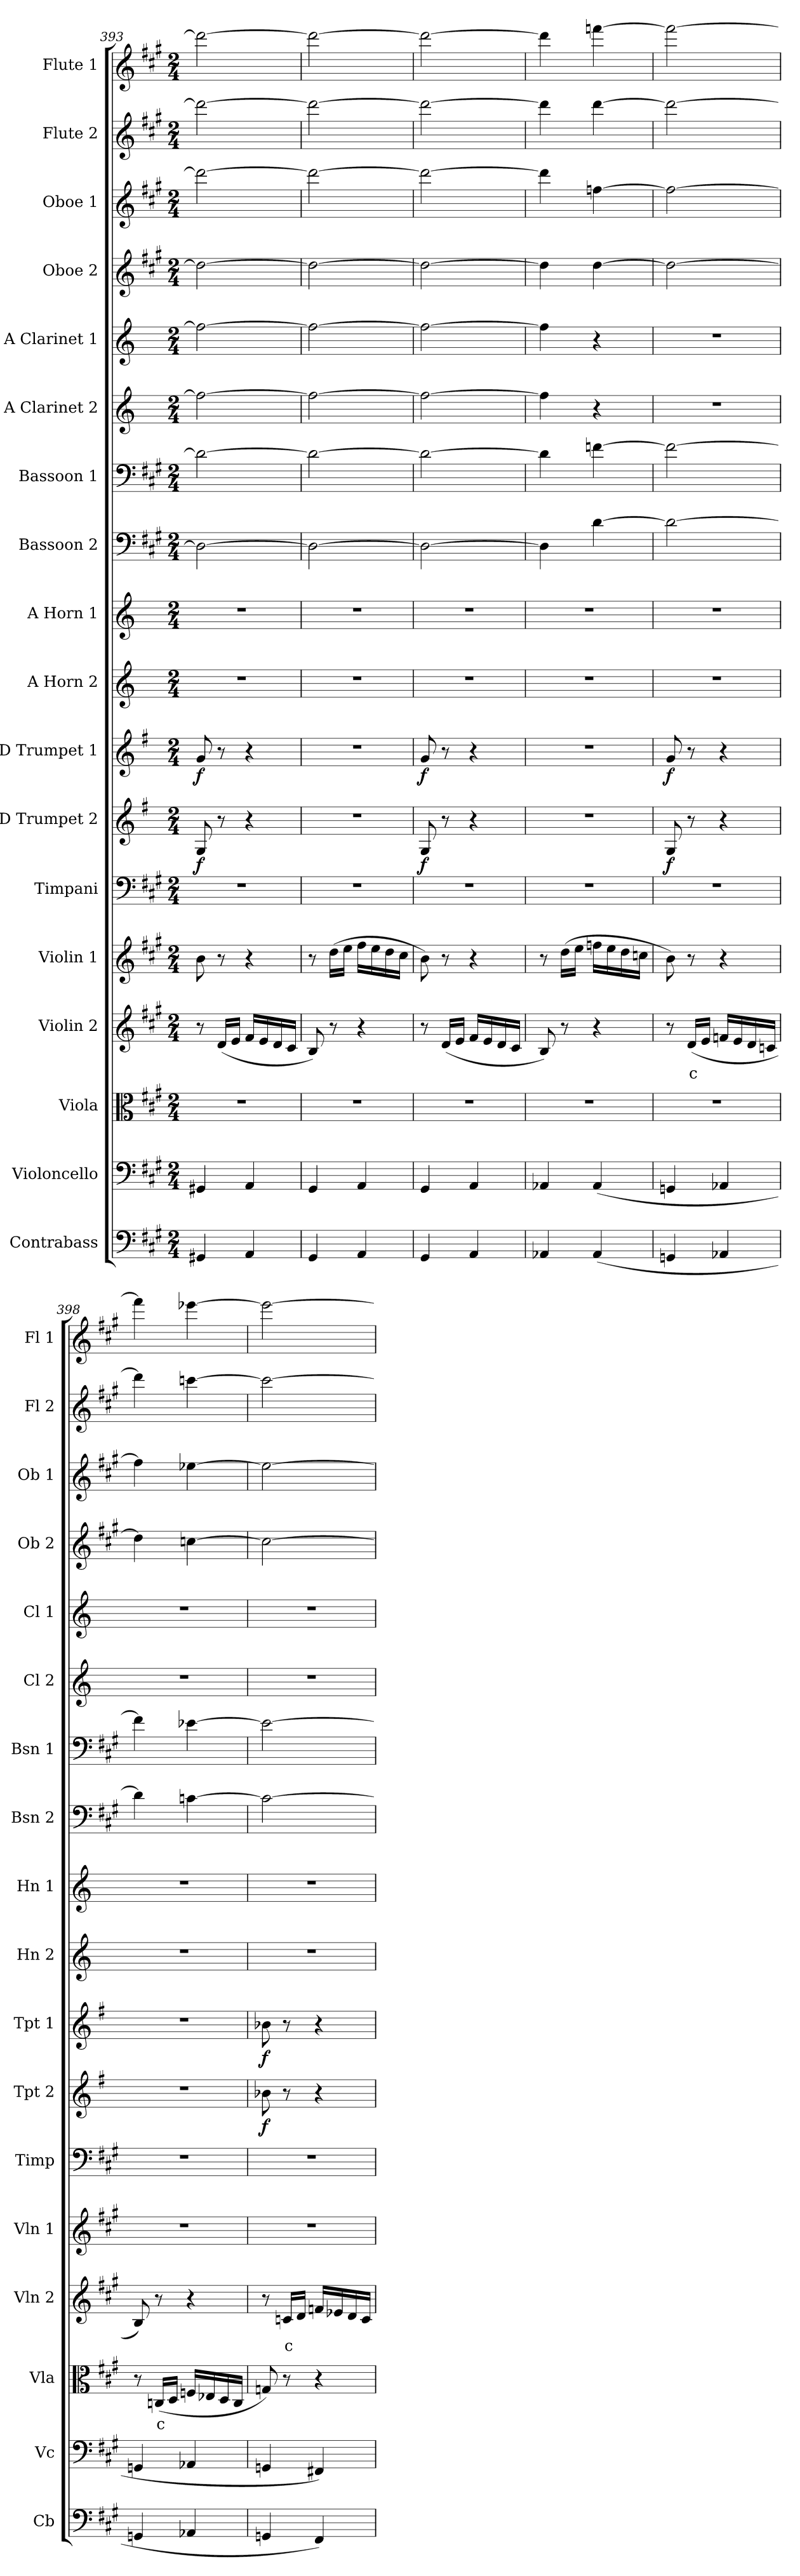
**kern	**kern	**kern	**text	**kern	**text	**kern	**kern	**kern	**dynam	**kern	**dynam	**kern	**kern	**kern	**kern	**kern	**kern	**kern	**kern	**kern	**kern
*part18	*part17	*part16	*part16	*part15	*part15	*part14	*part13	*part12	*part12	*part11	*part11	*part10	*part9	*part8	*part7	*part6	*part5	*part4	*part3	*part2	*part1
*staff18	*staff17	*staff16	*staff16	*staff15	*staff15	*staff14	*staff13	*staff12	*staff12	*staff11	*staff11	*staff10	*staff9	*staff8	*staff7	*staff6	*staff5	*staff4	*staff3	*staff2	*staff1
*I"Contrabass	*I"Violoncello	*I"Viola	*	*I"Violin 2	*	*I"Violin 1	*I"Timpani	*I"D Trumpet 2	*	*I"D Trumpet 1	*	*I"A Horn 2	*I"A Horn 1	*I"Bassoon 2	*I"Bassoon 1	*I"A Clarinet 2	*I"A Clarinet 1	*I"Oboe 2	*I"Oboe 1	*I"Flute 2	*I"Flute 1
*I'Cb	*I'Vc	*I'Vla	*	*I'Vln 2	*	*I'Vln 1	*I'Timp	*I'Tpt 2	*	*I'Tpt 1	*	*I'Hn 2	*I'Hn 1	*I'Bsn 2	*I'Bsn 1	*I'Cl 2	*I'Cl 1	*I'Ob 2	*I'Ob 1	*I'Fl 2	*I'Fl 1
*clefF4	*clefF4	*clefC3	*	*clefG2	*	*clefG2	*clefF4	*clefG2	*	*clefG2	*	*clefG2	*clefG2	*clefF4	*clefF4	*clefG2	*clefG2	*clefG2	*clefG2	*clefG2	*clefG2
*ITrd7c12	*	*	*	*	*	*	*	*ITrd-1c-2	*	*ITrd-1c-2	*	*ITrd2c3	*ITrd2c3	*	*	*ITrd2c3	*ITrd2c3	*	*	*	*
*k[f#c#g#]	*k[f#c#g#]	*k[f#c#g#]	*	*k[f#c#g#]	*	*k[f#c#g#]	*k[f#c#g#]	*k[f#c#g#]	*	*k[f#c#g#]	*	*k[f#c#g#]	*k[f#c#g#]	*k[f#c#g#]	*k[f#c#g#]	*k[f#c#g#]	*k[f#c#g#]	*k[f#c#g#]	*k[f#c#g#]	*k[f#c#g#]	*k[f#c#g#]
*M2/4	*M2/4	*M2/4	*	*M2/4	*	*M2/4	*M2/4	*M2/4	*	*M2/4	*	*M2/4	*M2/4	*M2/4	*M2/4	*M2/4	*M2/4	*M2/4	*M2/4	*M2/4	*M2/4
=393	=393	=393	=393	=393	=393	=393	=393	=393	=393	=393	=393	=393	=393	=393	=393	=393	=393	=393	=393	=393	=393
!	!	!	!	!	!	!	!	!	!LO:DY:b	!	!LO:DY:b	!	!	!	!	!	!	!	!	!	!
4GGG#X/	4GG#X/	2r	.	8r	.	8b\	2r	8A/	f	8a/	f	2r	2r	2D\_	2d\_	2dd\_	2dd\_	2dd\_	2ddd\_	2ddd\_	2ddd\_
.	.	.	.	(16d/LL	.	8r	.	8r	.	8r	.	.	.	.	.	.	.	.	.	.	.
.	.	.	.	16e/JJ	.	.	.	.	.	.	.	.	.	.	.	.	.	.	.	.	.
4AAA/	4AA/	.	.	16f#/LL	.	4r	.	4r	.	4r	.	.	.	.	.	.	.	.	.	.	.
.	.	.	.	16e/	.	.	.	.	.	.	.	.	.	.	.	.	.	.	.	.	.
.	.	.	.	16d/	.	.	.	.	.	.	.	.	.	.	.	.	.	.	.	.	.
.	.	.	.	16c#/JJ	.	.	.	.	.	.	.	.	.	.	.	.	.	.	.	.	.
!!LO:PB:g=z
=394	=394	=394	=394	=394	=394	=394	=394	=394	=394	=394	=394	=394	=394	=394	=394	=394	=394	=394	=394	=394	=394
4GGG#/	4GG#/	2r	.	8B/)	.	8r	2r	2r	.	2r	.	2r	2r	2D\_	2d\_	2dd\_	2dd\_	2dd\_	2ddd\_	2ddd\_	2ddd\_
.	.	.	.	8r	.	(16dd\LL	.	.	.	.	.	.	.	.	.	.	.	.	.	.	.
.	.	.	.	.	.	16ee\JJ	.	.	.	.	.	.	.	.	.	.	.	.	.	.	.
4AAA/	4AA/	.	.	4r	.	16ff#\LL	.	.	.	.	.	.	.	.	.	.	.	.	.	.	.
.	.	.	.	.	.	16ee\	.	.	.	.	.	.	.	.	.	.	.	.	.	.	.
.	.	.	.	.	.	16dd\	.	.	.	.	.	.	.	.	.	.	.	.	.	.	.
.	.	.	.	.	.	16cc#\JJ	.	.	.	.	.	.	.	.	.	.	.	.	.	.	.
=395	=395	=395	=395	=395	=395	=395	=395	=395	=395	=395	=395	=395	=395	=395	=395	=395	=395	=395	=395	=395	=395
!	!	!	!	!	!	!	!	!	!LO:DY:b	!	!LO:DY:b	!	!	!	!	!	!	!	!	!	!
4GGG#/	4GG#/	2r	.	8r	.	8b\)	2r	8A/	f	8a/	f	2r	2r	2D\_	2d\_	2dd\_	2dd\_	2dd\_	2ddd\_	2ddd\_	2ddd\_
.	.	.	.	(16d/LL	.	8r	.	8r	.	8r	.	.	.	.	.	.	.	.	.	.	.
.	.	.	.	16e/JJ	.	.	.	.	.	.	.	.	.	.	.	.	.	.	.	.	.
4AAA/	4AA/	.	.	16f#/LL	.	4r	.	4r	.	4r	.	.	.	.	.	.	.	.	.	.	.
.	.	.	.	16e/	.	.	.	.	.	.	.	.	.	.	.	.	.	.	.	.	.
.	.	.	.	16d/	.	.	.	.	.	.	.	.	.	.	.	.	.	.	.	.	.
.	.	.	.	16c#/JJ	.	.	.	.	.	.	.	.	.	.	.	.	.	.	.	.	.
=396	=396	=396	=396	=396	=396	=396	=396	=396	=396	=396	=396	=396	=396	=396	=396	=396	=396	=396	=396	=396	=396
4AAA-X/	4AA-X/	2r	.	8B/)	.	8r	2r	2r	.	2r	.	2r	2r	4D\]	4d\]	4dd\]	4dd\]	4dd\]	4ddd\]	4ddd\]	4ddd\]
.	.	.	.	8r	.	(16dd\LL	.	.	.	.	.	.	.	.	.	.	.	.	.	.	.
.	.	.	.	.	.	16ee\JJ	.	.	.	.	.	.	.	.	.	.	.	.	.	.	.
(4AAA-/	(4AA-/	.	.	4r	.	16ffn\LL	.	.	.	.	.	.	.	[4d\	[4fn\	4r	4r	[4dd\	[4ffn\	[4ddd\	[4fffn\
.	.	.	.	.	.	16ee\	.	.	.	.	.	.	.	.	.	.	.	.	.	.	.
.	.	.	.	.	.	16dd\	.	.	.	.	.	.	.	.	.	.	.	.	.	.	.
.	.	.	.	.	.	16ccn\JJ	.	.	.	.	.	.	.	.	.	.	.	.	.	.	.
=397	=397	=397	=397	=397	=397	=397	=397	=397	=397	=397	=397	=397	=397	=397	=397	=397	=397	=397	=397	=397	=397
!	!	!	!	!	!	!	!	!	!LO:DY:b	!	!LO:DY:b	!	!	!	!	!	!	!	!	!	!
4GGGn/	4GGn/	2r	.	8r	.	8b\)	2r	8A/	f	8a/	f	2r	2r	2d\_	2f\_	2r	2r	2dd\_	2ff\_	2ddd\_	2fff\_
!	!	!	!	!	!LO:LY:b:color=#FF0000	!	!	!	!	!	!	!	!	!	!	!	!	!	!	!	!
.	.	.	.	(16d/LL	c	8r	.	8r	.	8r	.	.	.	.	.	.	.	.	.	.	.
.	.	.	.	16e/JJ	.	.	.	.	.	.	.	.	.	.	.	.	.	.	.	.	.
4AAA-X/	4AA-X/	.	.	16fn/LL	.	4r	.	4r	.	4r	.	.	.	.	.	.	.	.	.	.	.
.	.	.	.	16e/	.	.	.	.	.	.	.	.	.	.	.	.	.	.	.	.	.
.	.	.	.	16d/	.	.	.	.	.	.	.	.	.	.	.	.	.	.	.	.	.
.	.	.	.	16cn/JJ	.	.	.	.	.	.	.	.	.	.	.	.	.	.	.	.	.
=398	=398	=398	=398	=398	=398	=398	=398	=398	=398	=398	=398	=398	=398	=398	=398	=398	=398	=398	=398	=398	=398
4GGGn/	4GGn/	8r	.	8B/)	.	2r	2r	2r	.	2r	.	2r	2r	4d\]	4f\]	2r	2r	4dd\]	4ff\]	4ddd\]	4fff\]
!	!	!	!LO:LY:b:color=#FF0000	!	!	!	!	!	!	!	!	!	!	!	!	!	!	!	!	!	!
.	.	(16Cn/LL	c	8r	.	.	.	.	.	.	.	.	.	.	.	.	.	.	.	.	.
.	.	16D/JJ	.	.	.	.	.	.	.	.	.	.	.	.	.	.	.	.	.	.	.
4AAA-X/	4AA-X/	16Fn/LL	.	4r	.	.	.	.	.	.	.	.	.	[4cn\	[4e-X\	.	.	[4ccn\	[4ee-X\	[4cccn\	[4eee-X\
.	.	16E-X/	.	.	.	.	.	.	.	.	.	.	.	.	.	.	.	.	.	.	.
.	.	16D/	.	.	.	.	.	.	.	.	.	.	.	.	.	.	.	.	.	.	.
.	.	16C/JJ	.	.	.	.	.	.	.	.	.	.	.	.	.	.	.	.	.	.	.
=399	=399	=399	=399	=399	=399	=399	=399	=399	=399	=399	=399	=399	=399	=399	=399	=399	=399	=399	=399	=399	=399
!	!	!	!	!	!	!	!	!	!LO:DY:b	!	!LO:DY:b	!	!	!	!	!	!	!	!	!	!
4GGGn/	4GGn/	8Gn/)	.	8r	.	2r	2r	8ccn\	f	8ccn\	f	2r	2r	2c\_	2e-\_	2r	2r	2cc\_	2ee-\_	2ccc\_	2eee-\_
!	!	!	!	!	!LO:LY:b:color=#FF0000	!	!	!	!	!	!	!	!	!	!	!	!	!	!	!	!
.	.	8r	.	16cn/LL	c	.	.	8r	.	8r	.	.	.	.	.	.	.	.	.	.	.
.	.	.	.	16d/JJ	.	.	.	.	.	.	.	.	.	.	.	.	.	.	.	.	.
4FFF#/)	4FF#X/)	4r	.	16fn/LL	.	.	.	4r	.	4r	.	.	.	.	.	.	.	.	.	.	.
.	.	.	.	16e-X/	.	.	.	.	.	.	.	.	.	.	.	.	.	.	.	.	.
.	.	.	.	16d/	.	.	.	.	.	.	.	.	.	.	.	.	.	.	.	.	.
.	.	.	.	16c/JJ	.	.	.	.	.	.	.	.	.	.	.	.	.	.	.	.	.
=	=	=	=	=	=	=	=	=	=	=	=	=	=	=	=	=	=	=	=	=	=
*-	*-	*-	*-	*-	*-	*-	*-	*-	*-	*-	*-	*-	*-	*-	*-	*-	*-	*-	*-	*-	*-
